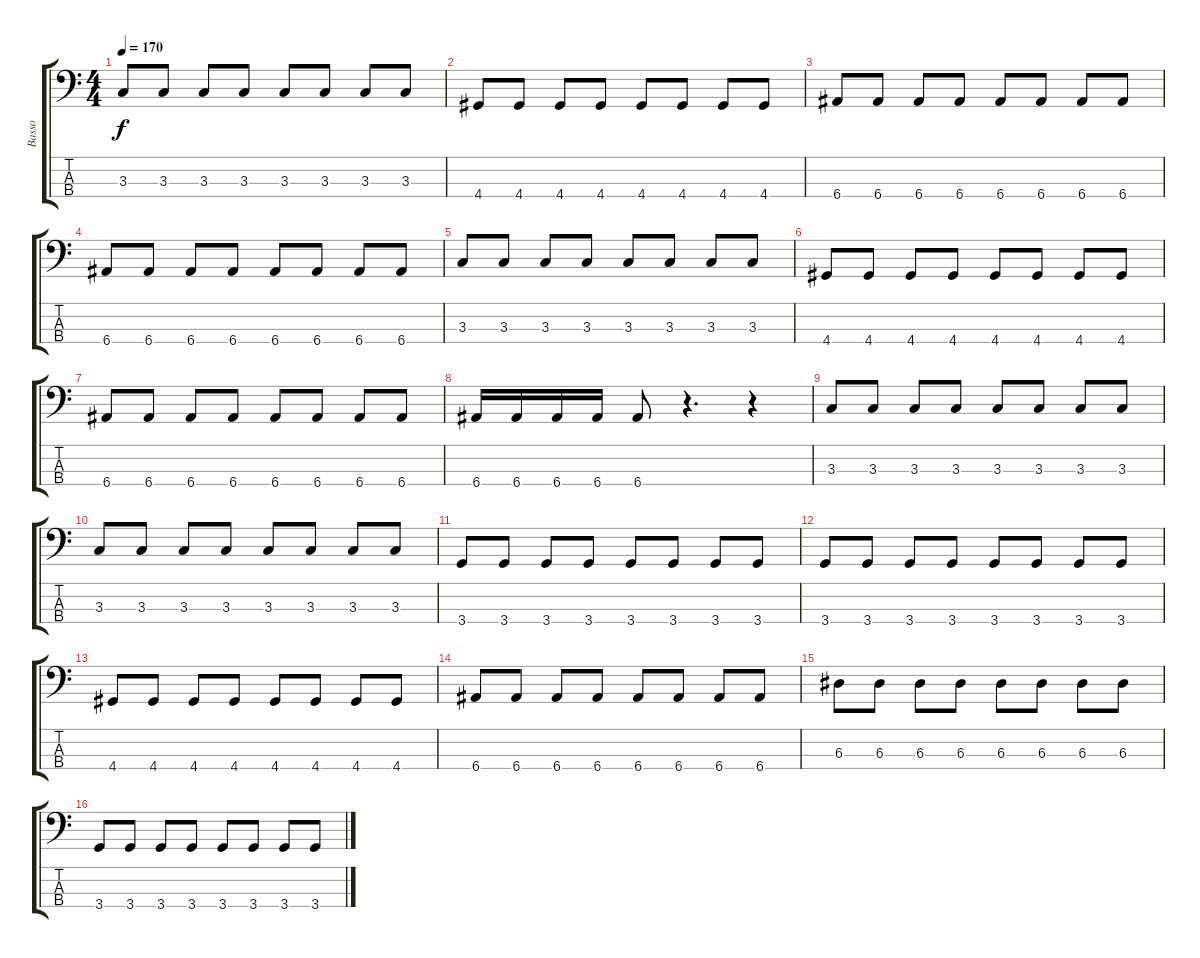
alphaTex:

\track ("Basso" "Basso") {instrument electricbassfinger}
\staff {score tabs}
\tuning (G2 D2 A1 E1) {hide}
\ts (4 4)
\tempo 170
\clef f4
\ks c
3.3.8{dy f} 3.3.8 3.3.8 3.3.8 3.3.8 3.3.8 3.3.8 3.3.8 |
4.4.8 4.4.8 4.4.8 4.4.8 4.4.8 4.4.8 4.4.8 4.4.8 |
6.4.8 6.4.8 6.4.8 6.4.8 6.4.8 6.4.8 6.4.8 6.4.8 |
6.4.8 6.4.8 6.4.8 6.4.8 6.4.8 6.4.8 6.4.8 6.4.8 |
3.3.8 3.3.8 3.3.8 3.3.8 3.3.8 3.3.8 3.3.8 3.3.8 |
4.4.8 4.4.8 4.4.8 4.4.8 4.4.8 4.4.8 4.4.8 4.4.8 |
6.4.8 6.4.8 6.4.8 6.4.8 6.4.8 6.4.8 6.4.8 6.4.8 |
6.4.16 6.4.16 6.4.16 6.4.16 6.4.8 r.4{d} r.4 |
3.3.8 3.3.8 3.3.8 3.3.8 3.3.8 3.3.8 3.3.8 3.3.8 |
3.3.8 3.3.8 3.3.8 3.3.8 3.3.8 3.3.8 3.3.8 3.3.8 |
3.4.8 3.4.8 3.4.8 3.4.8 3.4.8 3.4.8 3.4.8 3.4.8 |
3.4.8 3.4.8 3.4.8 3.4.8 3.4.8 3.4.8 3.4.8 3.4.8 |
4.4.8 4.4.8 4.4.8 4.4.8 4.4.8 4.4.8 4.4.8 4.4.8 |
6.4.8 6.4.8 6.4.8 6.4.8 6.4.8 6.4.8 6.4.8 6.4.8 |
6.3.8 6.3.8 6.3.8 6.3.8 6.3.8 6.3.8 6.3.8 6.3.8 |
3.4.8 3.4.8 3.4.8 3.4.8 3.4.8 3.4.8 3.4.8 3.4.8
